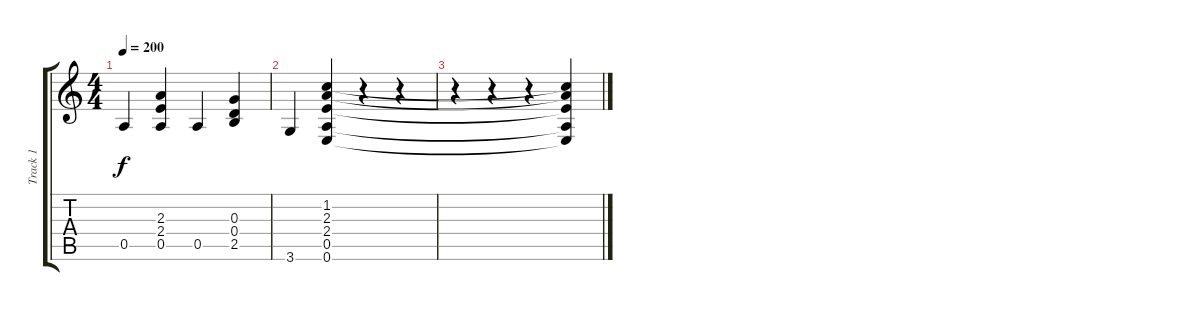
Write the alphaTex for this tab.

\track ("Track 1" "Track 1") {instrument acousticguitarsteel}
\staff {score tabs}
\tuning (E4 B3 G3 D3 A2 E2) {hide}
\ts (4 4)
\tempo 200
\clef g2
\ks c
0.5.4{dy f} (2.3 2.4 0.5).4 0.5.4 (0.3 0.4 2.5).4 |
3.6.4 (1.2 2.3 2.4 0.5 0.6).4 r.4 r.4 |
r.4 r.4 r.4 (1.2{t} 2.3{t} 2.4{t} 0.5{t} 0.6{t}).4
